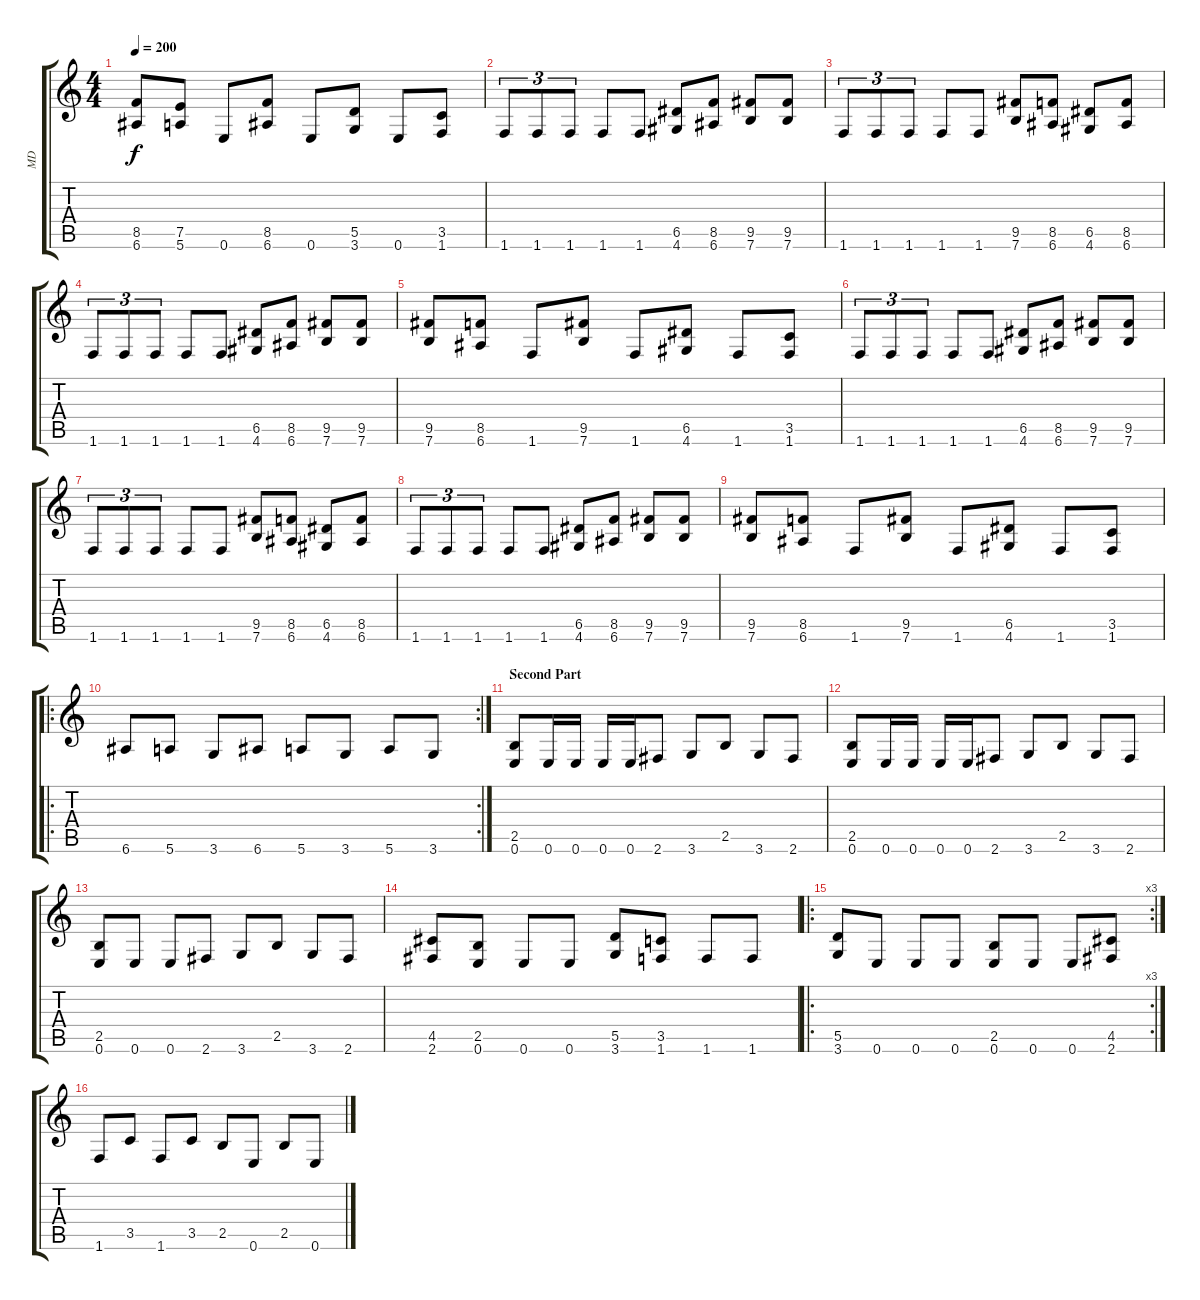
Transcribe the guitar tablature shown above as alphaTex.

\track ("MD" "MD") {instrument overdrivenguitar}
\staff {score tabs}
\tuning (E4 B3 G3 D3 A2 E2) {hide}
\ts (4 4)
\tempo 200
\clef g2
\ks c
(8.5 6.6).8{dy f} (7.5 5.6).8 0.6.8 (8.5 6.6).8 0.6.8 (5.5 3.6).8 0.6.8 (3.5 1.6).8 |
1.6.8{tu (3 2)} 1.6.8{tu (3 2)} 1.6.8{tu (3 2)} 1.6.8 1.6.8 (6.5 4.6).8 (8.5 6.6).8 (9.5 7.6).8 (9.5 7.6).8 |
1.6.8{tu (3 2)} 1.6.8{tu (3 2)} 1.6.8{tu (3 2)} 1.6.8 1.6.8 (9.5 7.6).8 (8.5 6.6).8 (6.5 4.6).8 (8.5 6.6).8 |
1.6.8{tu (3 2)} 1.6.8{tu (3 2)} 1.6.8{tu (3 2)} 1.6.8 1.6.8 (6.5 4.6).8 (8.5 6.6).8 (9.5 7.6).8 (9.5 7.6).8 |
(9.5 7.6).8 (8.5 6.6).8 1.6.8 (9.5 7.6).8 1.6.8 (6.5 4.6).8 1.6.8 (3.5 1.6).8 |
1.6.8{tu (3 2)} 1.6.8{tu (3 2)} 1.6.8{tu (3 2)} 1.6.8 1.6.8 (6.5 4.6).8 (8.5 6.6).8 (9.5 7.6).8 (9.5 7.6).8 |
1.6.8{tu (3 2)} 1.6.8{tu (3 2)} 1.6.8{tu (3 2)} 1.6.8 1.6.8 (9.5 7.6).8 (8.5 6.6).8 (6.5 4.6).8 (8.5 6.6).8 |
1.6.8{tu (3 2)} 1.6.8{tu (3 2)} 1.6.8{tu (3 2)} 1.6.8 1.6.8 (6.5 4.6).8 (8.5 6.6).8 (9.5 7.6).8 (9.5 7.6).8 |
(9.5 7.6).8 (8.5 6.6).8 1.6.8 (9.5 7.6).8 1.6.8 (6.5 4.6).8 1.6.8 (3.5 1.6).8 |
\ro
\rc 2
6.6.8 5.6.8 3.6.8 6.6.8 5.6.8 3.6.8 5.6.8 3.6.8 |
\section ("" "Second Part")
(2.5 0.6).8 0.6.16 0.6.16 0.6.16 0.6.16 2.6.8 3.6.8 2.5.8 3.6.8 2.6.8 |
(2.5 0.6).8 0.6.16 0.6.16 0.6.16 0.6.16 2.6.8 3.6.8 2.5.8 3.6.8 2.6.8 |
(2.5 0.6).8 0.6.8 0.6.8 2.6.8 3.6.8 2.5.8 3.6.8 2.6.8 |
(4.5 2.6).8 (2.5 0.6).8 0.6.8 0.6.8 (5.5 3.6).8 (3.5 1.6).8 1.6.8 1.6.8 |
\ro
\rc 3
(5.5 3.6).8 0.6.8 0.6.8 0.6.8 (2.5 0.6).8 0.6.8 0.6.8 (4.5 2.6).8 |
1.6.8 3.5.8 1.6.8 3.5.8 2.5.8 0.6.8 2.5.8 0.6.8
